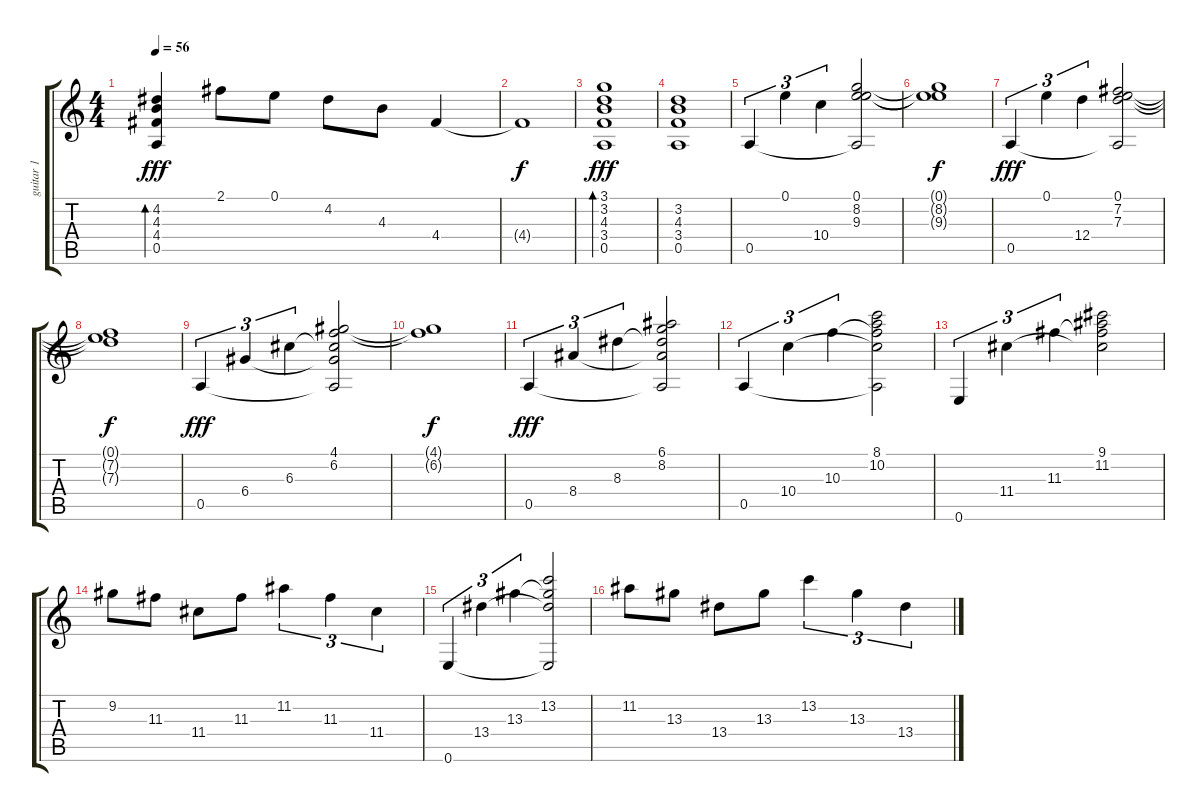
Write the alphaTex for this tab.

\track ("guitar 1" "guitar 1") {instrument distortionguitar}
\staff {score tabs}
\tuning (E4 B3 G3 D3 A2 E2) {hide}
\ts (4 4)
\tempo 56
\clef g2
\ks c
(4.2 4.3 4.4 0.5).4{bd 480 dy fff} 2.1.8 0.1.8 4.2.8 4.3.8 4.4.4 |
4.4{t}.1{dy f} |
(3.1 3.2 4.3 3.4 0.5).1{bd 480 dy fff} |
(3.2 4.3 3.4 0.5).1 |
0.5.4{tu (3 2)} 0.1.4{tu (3 2)} 10.4.4{tu (3 2)} (0.1 8.2 9.3 0.5{t}).2 |
(0.1{t} 8.2{t} 9.3{t}).1{dy f} |
0.5.4{tu (3 2) dy fff} 0.1.4{tu (3 2)} 12.4.4{tu (3 2)} (0.1 7.2 7.3 0.5{t}).2 |
(0.1{t} 7.2{t} 7.3{t}).1{dy f} |
0.5.4{tu (3 2) dy fff} 6.4.4{tu (3 2)} 6.3.4{tu (3 2)} (4.1 6.2 6.3{t} 6.4{t} 0.5{t}).2 |
(4.1{t} 6.2{t}).1{dy f} |
0.5.4{tu (3 2) dy fff} 8.4.4{tu (3 2)} 8.3.4{tu (3 2)} (6.1 8.2 8.3{t} 8.4{t} 0.5{t}).2 |
0.5.4{tu (3 2)} 10.4.4{tu (3 2)} 10.3.4{tu (3 2)} (8.1 10.2 10.3{t} 10.4{t} 0.5{t}).2 |
0.6.4{tu (3 2)} 11.4.4{tu (3 2)} 11.3.4{tu (3 2)} (9.1 11.2 11.3{t} 11.4{t}).2 |
9.2.8 11.3.8 11.4.8 11.3.8 11.2.4{tu (3 2)} 11.3.4{tu (3 2)} 11.4.4{tu (3 2)} |
0.6.4{tu (3 2)} 13.4.4{tu (3 2)} 13.3.4{tu (3 2)} (13.2 13.3{t} 13.4{t} 0.6{t}).2 |
11.2.8 13.3.8 13.4.8 13.3.8 13.2.4{tu (3 2)} 13.3.4{tu (3 2)} 13.4.4{tu (3 2)}
